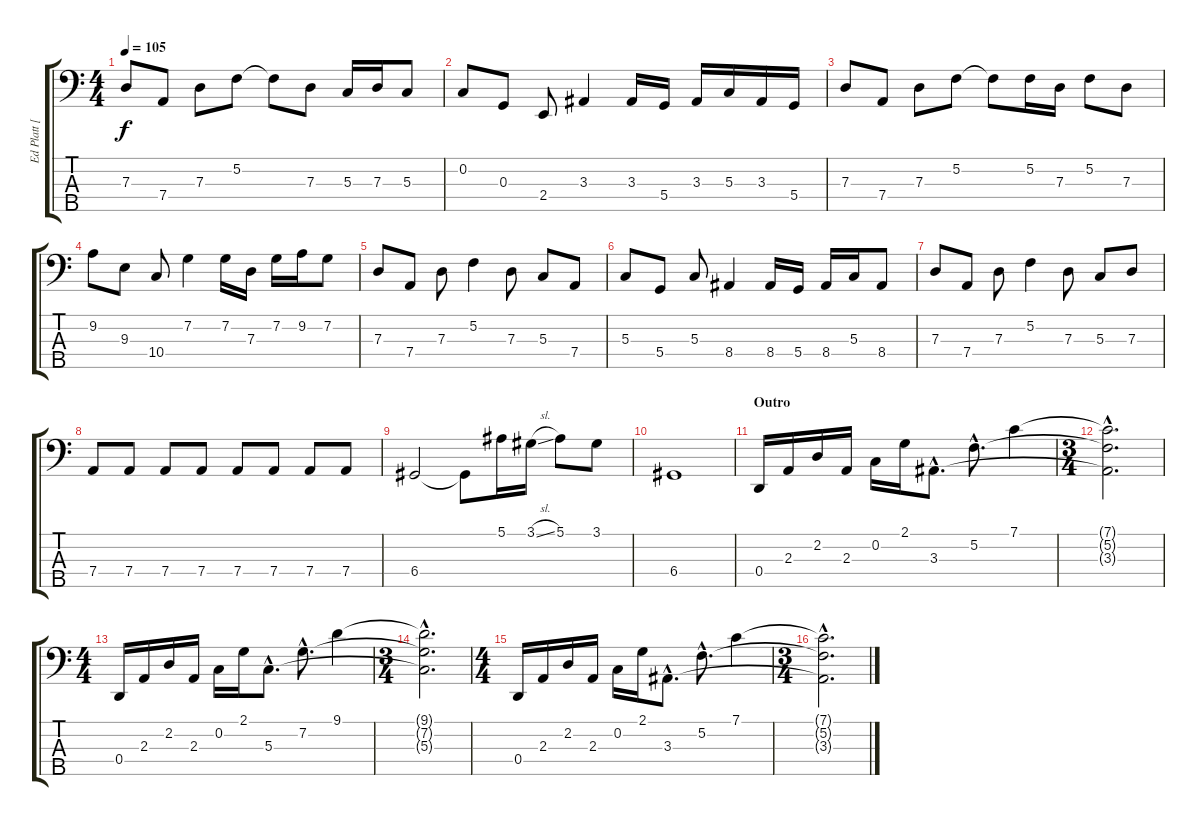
\track ("Ed Platt [Bass]" "Ed Platt [") {instrument electricbassfinger}
\staff {score tabs}
\tuning (F2 C2 G1 D1 A0) {hide}
\ts (4 4)
\tempo 105
\clef f4
\ks c
7.3.8{dy f} 7.4.8 7.3.8 5.2.8 5.2{t}.8 7.3.8 5.3.16 7.3.16 5.3.8 |
0.2.8 0.3.8 2.4.8 3.3.4 3.3.16 5.4.16 3.3.16 5.3.16 3.3.16 5.4.16 |
7.3.8 7.4.8 7.3.8 5.2.8 5.2{t}.8 5.2.16 7.3.16 5.2.8 7.3.8 |
9.2.8 9.3.8 10.4.8 7.2.4 7.2.16 7.3.16 7.2.16 9.2.16 7.2.8 |
7.3.8 7.4.8 7.3.8 5.2.4 7.3.8 5.3.8 7.4.8 |
5.3.8 5.4.8 5.3.8 8.4.4 8.4.16 5.4.16 8.4.16 5.3.16 8.4.8 |
7.3.8 7.4.8 7.3.8 5.2.4 7.3.8 5.3.8 7.3.8 |
7.4.8 7.4.8 7.4.8 7.4.8 7.4.8 7.4.8 7.4.8 7.4.8 |
6.4.2 6.4{t}.8 5.1.16 3.1{sl}.16 5.1.8 3.1.8 |
6.4.1 |
\section ("" "Outro")
0.4.16 2.3.16 2.2.16 2.3.16 0.2.16 2.1.16 3.3{hac}.8{d} 5.2{hac}.8{d} 7.1.4 |
\ts (3 4)
(7.1{hac t} 5.2{hac t} 3.3{hac t}).2{d} |
\ts (4 4)
0.4.16 2.3.16 2.2.16 2.3.16 0.2.16 2.1.16 5.3{hac}.8{d} 7.2{hac}.8{d} 9.1.4 |
\ts (3 4)
(9.1{hac t} 7.2{hac t} 5.3{hac t}).2{d} |
\ts (4 4)
0.4.16 2.3.16 2.2.16 2.3.16 0.2.16 2.1.16 3.3{hac}.8{d} 5.2{hac}.8{d} 7.1.4 |
\ts (3 4)
(7.1{hac t} 5.2{hac t} 3.3{hac t}).2{d}
